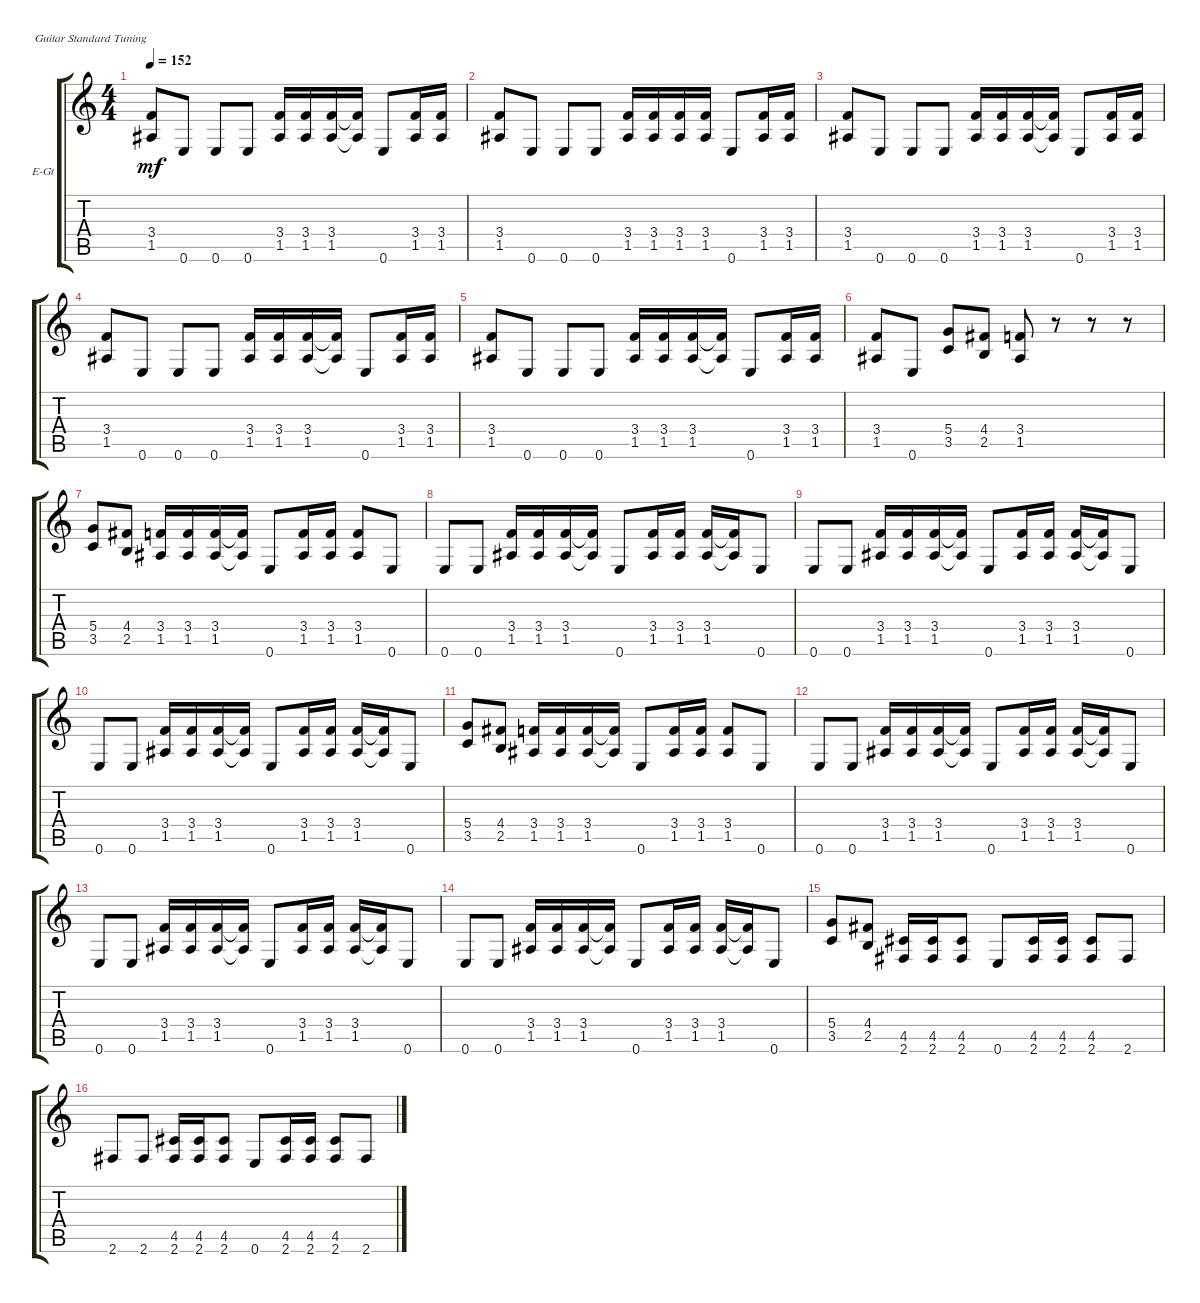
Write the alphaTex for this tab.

\defaultSystemsLayout 4
\bracketExtendMode groupsimilarinstruments
\firstSystemTrackNameOrientation horizontal
\otherSystemsTrackNameOrientation horizontal
\track ("Electric Guitar" "E-Gt") {instrument distortionguitar}
\staff {score tabs}
\tuning (E4 B3 G3 D3 A2 E2)
\ts (4 4)
\tempo 152
\clef g2
\ks c
(1.5 3.4).8{dy mf} 0.6.8 0.6.8 0.6.8 (1.5 3.4).16 (3.4 1.5).16 (3.4 1.5).16 (3.4{t} 1.5{t}).16 0.6.8 (1.5 3.4).16 (3.4 1.5).16 |
(1.5 3.4).8 0.6.8 0.6.8 0.6.8 (1.5 3.4).16 (3.4 1.5).16 (3.4 1.5).16 (3.4 1.5).16 0.6.8 (1.5 3.4).16 (3.4 1.5).16 |
(1.5 3.4).8 0.6.8 0.6.8 0.6.8 (1.5 3.4).16 (3.4 1.5).16 (3.4 1.5).16 (3.4{t} 1.5{t}).16 0.6.8 (1.5 3.4).16 (3.4 1.5).16 |
(1.5 3.4).8 0.6.8 0.6.8 0.6.8 (1.5 3.4).16 (3.4 1.5).16 (3.4 1.5).16 (3.4{t} 1.5{t}).16 0.6.8 (1.5 3.4).16 (3.4 1.5).16 |
(1.5 3.4).8 0.6.8 0.6.8 0.6.8 (1.5 3.4).16 (3.4 1.5).16 (3.4 1.5).16 (3.4{t} 1.5{t}).16 0.6.8 (1.5 3.4).16 (3.4 1.5).16 |
(1.5 3.4).8 0.6.8 (3.5 5.4).8 (2.5 4.4).8 (1.5 3.4).8 r.8 r.8 r.8 |
(3.5 5.4).8 (2.5 4.4).8 (1.5 3.4).16 (3.4 1.5).16 (3.4 1.5).16 (3.4{t} 1.5{t}).16 0.6.8 (1.5 3.4).16 (3.4 1.5).16 (1.5 3.4).8 0.6.8 |
0.6.8 0.6.8 (1.5 3.4).16 (1.5 3.4).16 (1.5 3.4).16 (1.5{t} 3.4{t}).16 0.6.8 (1.5 3.4).16 (1.5 3.4).16 (1.5 3.4).16 (1.5{t} 3.4{t}).16 0.6.8 |
0.6.8 0.6.8 (1.5 3.4).16 (1.5 3.4).16 (1.5 3.4).16 (1.5{t} 3.4{t}).16 0.6.8 (1.5 3.4).16 (1.5 3.4).16 (1.5 3.4).16 (1.5{t} 3.4{t}).16 0.6.8 |
0.6.8 0.6.8 (1.5 3.4).16 (1.5 3.4).16 (1.5 3.4).16 (1.5{t} 3.4{t}).16 0.6.8 (1.5 3.4).16 (1.5 3.4).16 (1.5 3.4).16 (1.5{t} 3.4{t}).16 0.6.8 |
(3.5 5.4).8 (2.5 4.4).8 (1.5 3.4).16 (3.4 1.5).16 (3.4 1.5).16 (3.4{t} 1.5{t}).16 0.6.8 (1.5 3.4).16 (3.4 1.5).16 (1.5 3.4).8 0.6.8 |
0.6.8 0.6.8 (1.5 3.4).16 (1.5 3.4).16 (1.5 3.4).16 (1.5{t} 3.4{t}).16 0.6.8 (1.5 3.4).16 (1.5 3.4).16 (1.5 3.4).16 (1.5{t} 3.4{t}).16 0.6.8 |
0.6.8 0.6.8 (1.5 3.4).16 (1.5 3.4).16 (1.5 3.4).16 (1.5{t} 3.4{t}).16 0.6.8 (1.5 3.4).16 (1.5 3.4).16 (1.5 3.4).16 (1.5{t} 3.4{t}).16 0.6.8 |
0.6.8 0.6.8 (1.5 3.4).16 (1.5 3.4).16 (1.5 3.4).16 (1.5{t} 3.4{t}).16 0.6.8 (1.5 3.4).16 (1.5 3.4).16 (1.5 3.4).16 (1.5{t} 3.4{t}).16 0.6.8 |
(3.5 5.4).8 (2.5 4.4).8 (2.6 4.5).16 (2.6 4.5).16 (4.5 2.6).8 0.6.8 (2.6 4.5).16 (2.6 4.5).16 (2.6 4.5).8 2.6.8 |
2.6.8 2.6.8 (2.6 4.5).16 (2.6 4.5).16 (4.5 2.6).8 0.6.8 (2.6 4.5).16 (2.6 4.5).16 (2.6 4.5).8 2.6.8
